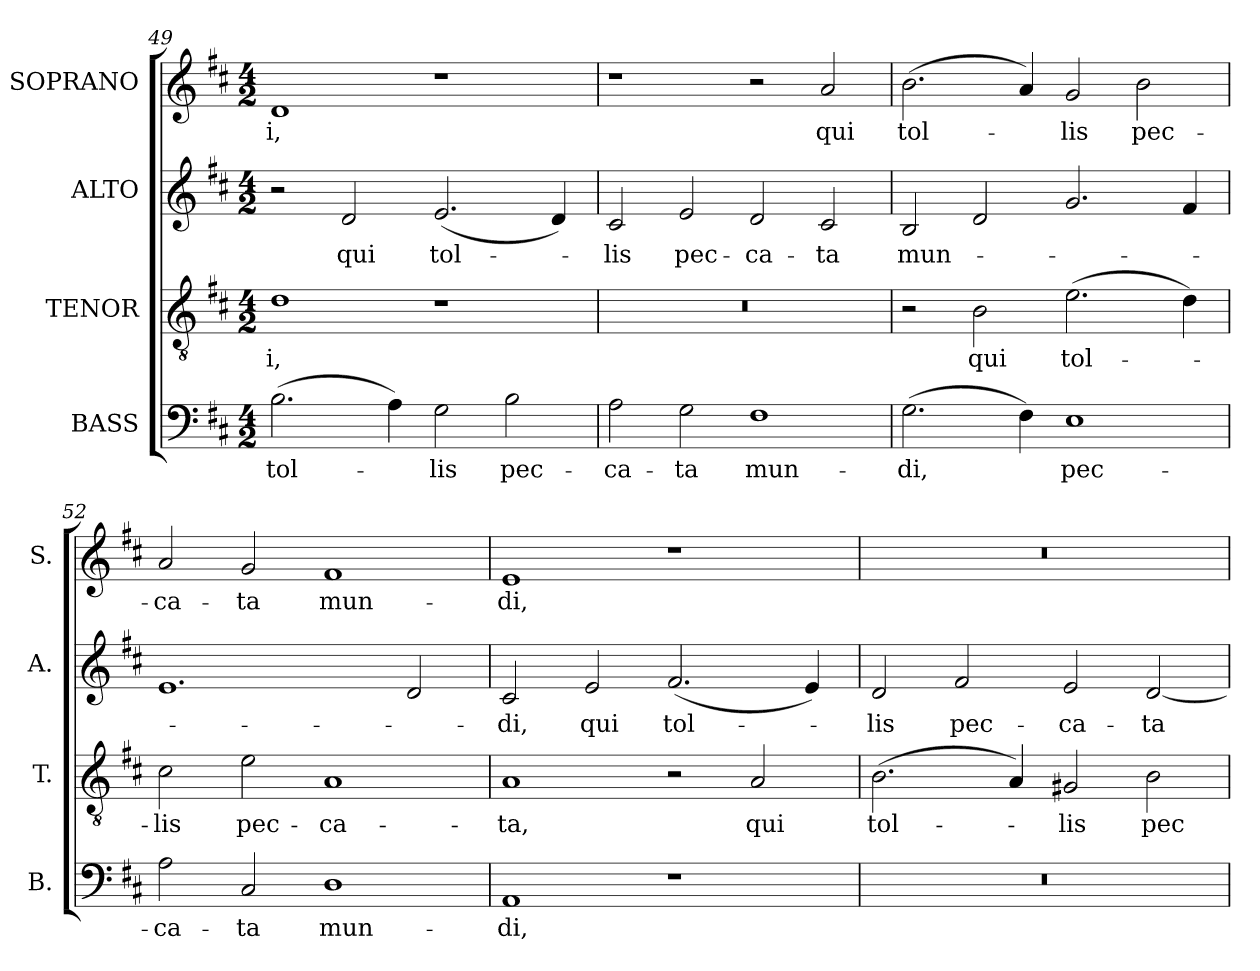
**kern	**text	**kern	**text	**kern	**text	**kern	**text
*part4	*part4	*part3	*part3	*part2	*part2	*part1	*part1
*staff4	*staff4	*staff3	*staff3	*staff2	*staff2	*staff1	*staff1
*I"BASS	*	*I"TENOR	*	*I"ALTO	*	*I"SOPRANO	*
*I'B.	*	*I'T.	*	*I'A.	*	*I'S.	*
*clefF4	*	*clefGv2	*	*clefG2	*	*clefG2	*
*	*	*ITrd7c12	*	*	*	*	*
*k[f#c#]	*	*k[f#c#]	*	*k[f#c#]	*	*k[f#c#]	*
*D:	*	*D:	*	*D:	*	*D:	*
*M4/2	*	*M4/2	*	*M4/2	*	*M4/2	*
=49	=49	=49	=49	=49	=49	=49	=49
!	!LO:LY:b:color=#000000	!	!	!	!	!	!
!	!	!	!LO:LY:b:color=#000000	!	!	!	!
!	!	!	!	!	!	!	!LO:LY:b:color=#000000
(2.Bi\	tol-	1Di	-i,	2r	.	1di	-i,
!	!	!	!	!	!LO:LY:b:color=#000000	!	!
.	.	.	.	2di/	qui	.	.
4Ai\)	.	.	.	.	.	.	.
!	!LO:LY:b:color=#000000	!	!	!	!	!	!
!	!	!	!	!	!LO:LY:b:color=#000000	!	!
2Gi\	-lis	1r	.	(2.ei/	tol-	1r	.
!	!LO:LY:b:color=#000000	!	!	!	!	!	!
2Bi\	pec-	.	.	.	.	.	.
.	.	.	.	4di/)	.	.	.
!!LO:LB:g=z
=50	=50	=50	=50	=50	=50	=50	=50
!	!LO:LY:b:color=#000000	!LO:N:vis=1	!	!	!	!	!
!	!	!	!	!	!LO:LY:b:color=#000000	!	!
2Ai\	-ca-	0r	.	2c#i/	-lis	1r	.
!	!LO:LY:b:color=#000000	!	!	!	!	!	!
!	!	!	!	!	!LO:LY:b:color=#000000	!	!
2Gi\	-ta	.	.	2ei/	pec-	.	.
!	!LO:LY:b:color=#000000	!	!	!	!	!	!
!	!	!	!	!	!LO:LY:b:color=#000000	!	!
1F#i	mun-	.	.	2di/	-ca-	2r	.
!	!	!	!	!	!LO:LY:b:color=#000000	!	!
!	!	!	!	!	!	!	!LO:LY:b:color=#000000
.	.	.	.	2c#i/	-ta	2ai/	qui
=51	=51	=51	=51	=51	=51	=51	=51
!	!LO:LY:b:color=#000000	!	!	!	!	!	!
!	!	!	!	!	!LO:LY:b:color=#000000	!	!
!	!	!	!	!	!	!	!LO:LY:b:color=#000000
(2.Gi\	-di,	2r	.	2Bi/	mun-	(2.bi\	tol-
!	!	!	!LO:LY:b:color=#000000	!	!	!	!
.	.	2BBi\	qui	2di/	.	.	.
4F#i\)	.	.	.	.	.	4ai/)	.
!	!LO:LY:b:color=#000000	!	!	!	!	!	!
!	!	!	!LO:LY:b:color=#000000	!	!	!	!
!	!	!	!	!	!	!	!LO:LY:b:color=#000000
1Ei	pec-	(2.Ei\	tol-	2.gi/	.	2gi/	-lis
!	!	!	!	!	!	!	!LO:LY:b:color=#000000
.	.	.	.	.	.	2bi\	pec-
.	.	4Di\)	.	4f#i/	.	.	.
=52	=52	=52	=52	=52	=52	=52	=52
!	!LO:LY:b:color=#000000	!	!	!	!	!	!
!	!	!	!LO:LY:b:color=#000000	!	!	!	!
!	!	!	!	!	!	!	!LO:LY:b:color=#000000
2Ai\	-ca-	2C#i\	-lis	1.ei	.	2ai/	-ca-
!	!LO:LY:b:color=#000000	!	!	!	!	!	!
!	!	!	!LO:LY:b:color=#000000	!	!	!	!
!	!	!	!	!	!	!	!LO:LY:b:color=#000000
2C#i/	-ta	2Ei\	pec-	.	.	2gi/	-ta
!	!LO:LY:b:color=#000000	!	!	!	!	!	!
!	!	!	!LO:LY:b:color=#000000	!	!	!	!
!	!	!	!	!	!	!	!LO:LY:b:color=#000000
1Di	mun-	1AAi	-ca-	.	.	1f#i	mun-
.	.	.	.	2di/	.	.	.
=53	=53	=53	=53	=53	=53	=53	=53
!	!LO:LY:b:color=#000000	!	!	!	!	!	!
!	!	!	!LO:LY:b:color=#000000	!	!	!	!
!	!	!	!	!	!LO:LY:b:color=#000000	!	!
!	!	!	!	!	!	!	!LO:LY:b:color=#000000
1AAi	-di,	1AAi	-ta,	2c#i/	-di,	1ei	-di,
!	!	!	!	!	!LO:LY:b:color=#000000	!	!
.	.	.	.	2ei/	qui	.	.
!	!	!	!	!	!LO:LY:b:color=#000000	!	!
1r	.	2r	.	(2.f#i/	tol-	1r	.
!	!	!	!LO:LY:b:color=#000000	!	!	!	!
.	.	2AAi/	qui	.	.	.	.
.	.	.	.	4ei/)	.	.	.
=54	=54	=54	=54	=54	=54	=54	=54
!LO:N:vis=1	!	!	!	!	!	!	!
!	!	!	!LO:LY:b:color=#000000	!	!	!	!
!	!	!	!	!	!LO:LY:b:color=#000000	!LO:N:vis=1	!
0r	.	(2.BBi\	tol-	2di/	-lis	0r	.
!	!	!	!	!	!LO:LY:b:color=#000000	!	!
.	.	.	.	2f#i/	pec-	.	.
.	.	4AAi/)	.	.	.	.	.
!	!	!	!LO:LY:b:color=#000000	!	!	!	!
!	!	!	!	!	!LO:LY:b:color=#000000	!	!
.	.	2GG#Xi/	-lis	2ei/	-ca-	.	.
!	!	!	!LO:LY:b:color=#000000	!	!	!	!
!	!	!	!	!	!LO:LY:b:color=#000000	!	!
.	.	2BBi\	pec-	[2di/	-ta	.	.
=	=	=	=	=	=	=	=
*-	*-	*-	*-	*-	*-	*-	*-
